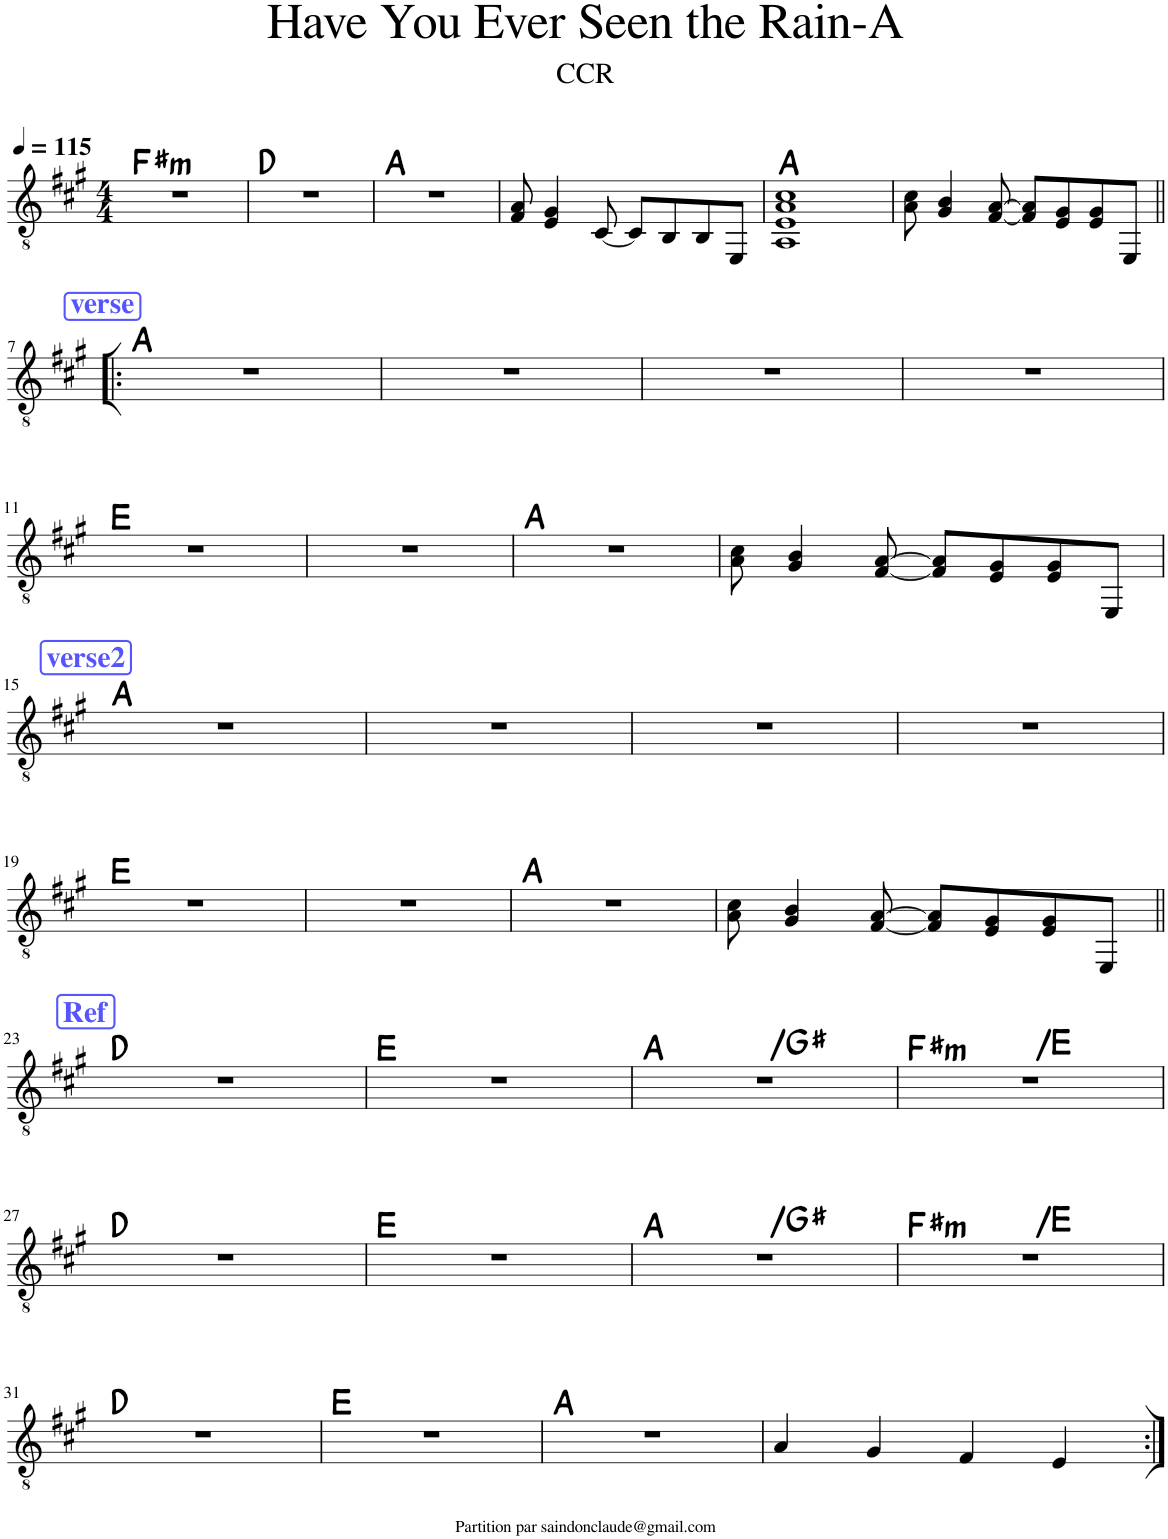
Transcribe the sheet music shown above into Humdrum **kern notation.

**kern	**harte
*part1	*part1
*staff1	*
*I"Classical Guitar	*
*I'Guit.	*
*clefGv2	*
*k[f#c#g#]	*
*M4/4	*
*MM115	*
=1	=1
!	!LO:H:kt=m
1r	F#:min
=2	=2
1r	D:maj
=3	=3
1r	A:maj
=4	=4
8F#/ 8A/	.
4E/ 4G#/	.
[8C#/	.
8C#/L]	.
8BB/	.
8BB/	.
8EE/J	.
=5	=5
1AA 1E 1A 1c#	A:maj
=6	=6
8A\ 8c#\	.
4G#/ 4B/	.
[8F#/ [8A/	.
8F#/] 8A/]L	.
8E/ 8G#/	.
8E/ 8G#/	.
8EE/J	.
!!LO:LB:g=z
!!LO:REH:place=s1:a:B:cj:color=#5555FF:fs=14:t=verse
=7!|:	=7!|:
1r	A:maj
=8	=8
1r	.
=9	=9
1r	.
=10	=10
1r	.
!!LO:LB:g=z
=11	=11
1r	E:maj
=12	=12
1r	.
=13	=13
1r	A:maj
=14	=14
8A\ 8c#\	.
4G#/ 4B/	.
[8F#/ [8A/	.
8F#/] 8A/]L	.
8E/ 8G#/	.
8E/ 8G#/	.
8EE/J	.
!!LO:LB:g=z
!!LO:REH:place=s1:a:B:cj:color=#5555FF:fs=14:t=verse2
=15	=15
1r	A:maj
=16	=16
1r	.
=17	=17
1r	.
=18	=18
1r	.
!!LO:LB:g=z
=19	=19
1r	E:maj
=20	=20
1r	.
=21	=21
1r	A:maj
=22	=22
8A\ 8c#\	.
4G#/ 4B/	.
[8F#/ [8A/	.
8F#/] 8A/]L	.
8E/ 8G#/	.
8E/ 8G#/	.
8EE/J	.
!!LO:LB:g=z
!!LO:REH:place=s1:a:B:cj:color=#5555FF:fs=14:t=Ref
=23||	=23||
1r	D:maj
=24	=24
1r	E:maj
=25	=25
!	!LO:H:n=2:kt=N.C.
1r	A:maj N
=26	=26
!	!LO:H:n=1:kt=m
!	!LO:H:n=2:kt=N.C.
1r	F#:min N
!!LO:LB:g=z
=27	=27
1r	D:maj
=28	=28
1r	E:maj
=29	=29
!	!LO:H:n=2:kt=N.C.
1r	A:maj N
=30	=30
!	!LO:H:n=1:kt=m
!	!LO:H:n=2:kt=N.C.
1r	F#:min N
!!LO:LB:g=z
=31	=31
1r	D:maj
=32	=32
1r	E:maj
=33	=33
1r	A:maj
=34	=34
4A/	.
4G#/	.
4F#/	.
4E/	.
=:|!	=:|!
*-	*-
